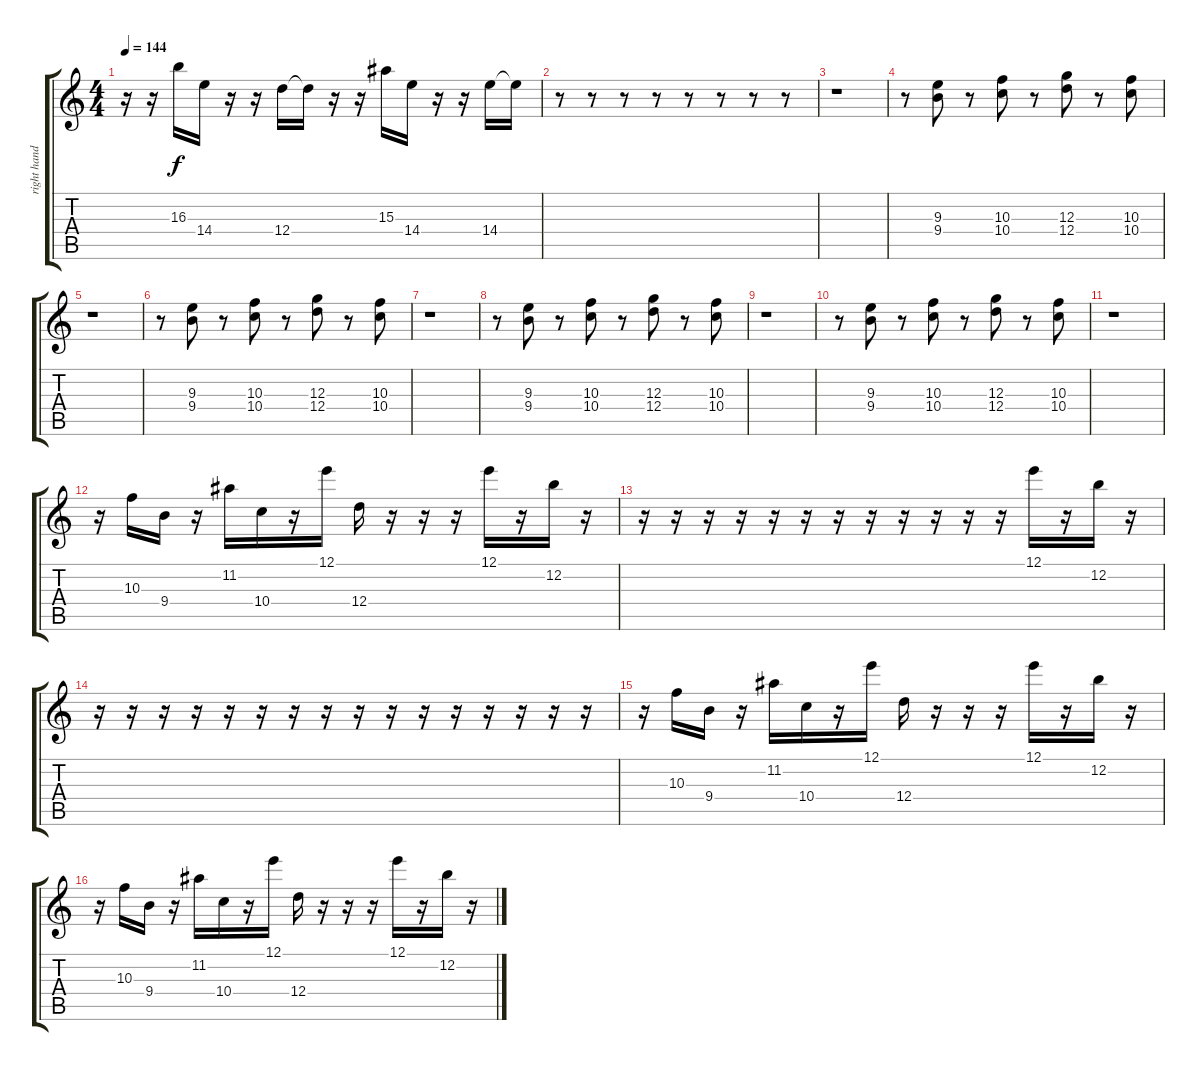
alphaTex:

\track ("right hand" "right hand") {instrument acousticguitarsteel}
\staff {score tabs}
\tuning (E4 B3 G3 D3 A2 E2) {hide}
\ts (4 4)
\tempo 144
\clef g2
\ks c
r.16{dy f} r.16 16.3.16 14.4.16 r.16 r.16 12.4.16 12.4{t}.16 r.16 r.16 15.3.16 14.4.16 r.16 r.16 14.4.16 14.4{t}.16 |
r.8 r.8 r.8 r.8 r.8 r.8 r.8 r.8 |
r.1 |
r.8 (9.3 9.4).8 r.8 (10.3 10.4).8 r.8 (12.3 12.4).8 r.8 (10.3 10.4).8 |
r.1 |
r.8 (9.3 9.4).8 r.8 (10.3 10.4).8 r.8 (12.3 12.4).8 r.8 (10.3 10.4).8 |
r.1 |
r.8 (9.3 9.4).8 r.8 (10.3 10.4).8 r.8 (12.3 12.4).8 r.8 (10.3 10.4).8 |
r.1 |
r.8 (9.3 9.4).8 r.8 (10.3 10.4).8 r.8 (12.3 12.4).8 r.8 (10.3 10.4).8 |
r.1 |
r.16 10.3.16 9.4.16 r.16 11.2.16 10.4.16 r.16 12.1.16 12.4.16 r.16 r.16 r.16 12.1.16 r.16 12.2.16 r.16 |
r.16 r.16 r.16 r.16 r.16 r.16 r.16 r.16 r.16 r.16 r.16 r.16 12.1.16 r.16 12.2.16 r.16 |
r.16 r.16 r.16 r.16 r.16 r.16 r.16 r.16 r.16 r.16 r.16 r.16 r.16 r.16 r.16 r.16 |
r.16 10.3.16 9.4.16 r.16 11.2.16 10.4.16 r.16 12.1.16 12.4.16 r.16 r.16 r.16 12.1.16 r.16 12.2.16 r.16 |
r.16 10.3.16 9.4.16 r.16 11.2.16 10.4.16 r.16 12.1.16 12.4.16 r.16 r.16 r.16 12.1.16 r.16 12.2.16 r.16
